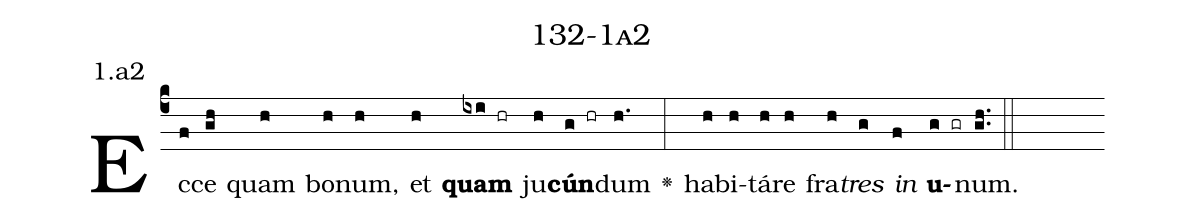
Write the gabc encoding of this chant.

name: 132-1a2;
annotation: 1.a2;
%%
(c4)Ec(f)ce(gh) quam(h) bo(h)num,(h) et(h) <b>quam</b>(ixi hr) ju(h)<b>cún</b>(g hr)dum(h.) <v>\greheightstar</v>(:) ha(h)bi(h)tá(h)re(h) fra(h)<i>tres</i>(g) <i>in</i>(f) <b>u</b>(g gr)num.(gh..) (::)


%E(h) u(h) o(g) u(f) a(g) e.(gh..) (::)
